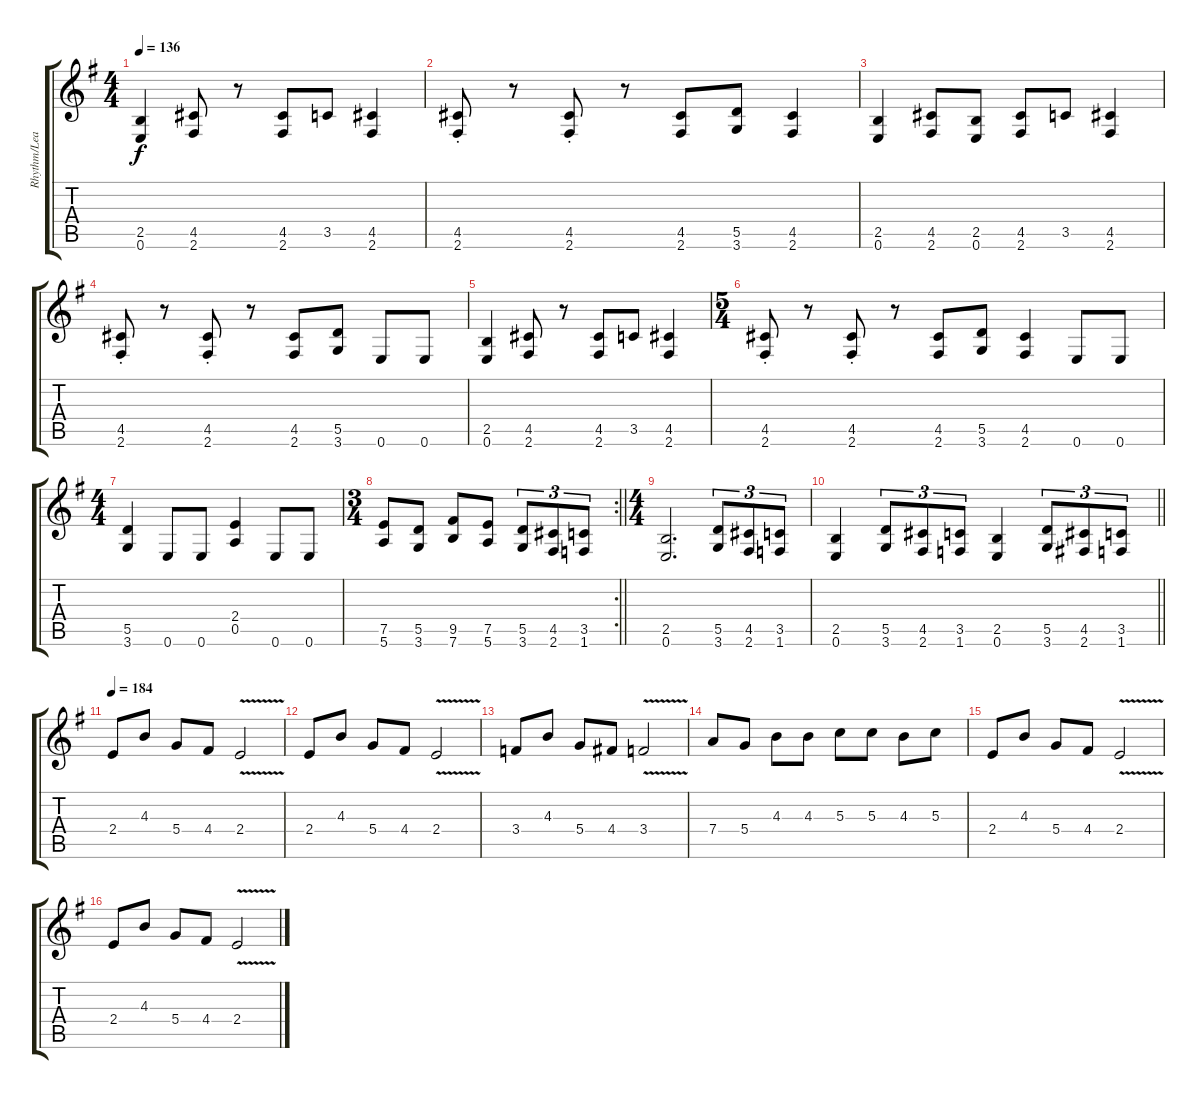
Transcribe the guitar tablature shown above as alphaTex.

\track ("Rhythm/Lead" "Rhythm/Lea") {instrument overdrivenguitar}
\staff {score tabs}
\tuning (E4 B3 G3 D3 A2 E2) {hide}
\ts (4 4)
\tempo 136
\clef g2
\ks eminor
(2.5 0.6).4{dy f} (4.5 2.6).8 r.8 (4.5 2.6).8 3.5.8 (4.5 2.6).4 |
(4.5{st} 2.6{st}).8 r.8 (4.5{st} 2.6{st}).8 r.8 (4.5 2.6).8 (5.5 3.6).8 (4.5 2.6).4 |
(2.5 0.6).4 (4.5 2.6).8 (2.5 0.6).8 (4.5 2.6).8 3.5.8 (4.5 2.6).4 |
(4.5{st} 2.6{st}).8 r.8 (4.5{st} 2.6{st}).8 r.8 (4.5 2.6).8 (5.5 3.6).8 0.6.8 0.6.8 |
(2.5 0.6).4 (4.5 2.6).8 r.8 (4.5 2.6).8 3.5.8 (4.5 2.6).4 |
\ts (5 4)
(4.5{st} 2.6{st}).8 r.8 (4.5{st} 2.6{st}).8 r.8 (4.5 2.6).8 (5.5 3.6).8 (4.5 2.6).4 0.6.8 0.6.8 |
\ts (4 4)
(5.5 3.6).4 0.6.8 0.6.8 (2.4 0.5).4 0.6.8 0.6.8 |
\rc 2
\ts (3 4)
\barLineRight lightlight
(7.5 5.6).8 (5.5 3.6).8 (9.5 7.6).8 (7.5 5.6).8 (5.5 3.6).8{tu (3 2)} (4.5 2.6).8{tu (3 2)} (3.5 1.6).8{tu (3 2)} |
\ts (4 4)
(2.5 0.6).2{d} (5.5 3.6).8{tu (3 2)} (4.5 2.6).8{tu (3 2)} (3.5 1.6).8{tu (3 2)} |
\barLineRight lightlight
(2.5 0.6).4 (5.5 3.6).8{tu (3 2)} (4.5 2.6).8{tu (3 2)} (3.5 1.6).8{tu (3 2)} (2.5 0.6).4 (5.5 3.6).8{tu (3 2)} (4.5 2.6).8{tu (3 2)} (3.5 1.6).8{tu (3 2)} |
\tempo 184
2.4.8 4.3.8 5.4.8 4.4.8 2.4{v}.2 |
2.4.8 4.3.8 5.4.8 4.4.8 2.4{v}.2 |
3.4.8 4.3.8 5.4.8 4.4.8 3.4{v}.2 |
7.4.8 5.4.8 4.3.8 4.3.8 5.3.8 5.3.8 4.3.8 5.3.8 |
2.4.8 4.3.8 5.4.8 4.4.8 2.4{v}.2 |
2.4.8 4.3.8 5.4.8 4.4.8 2.4{v}.2
